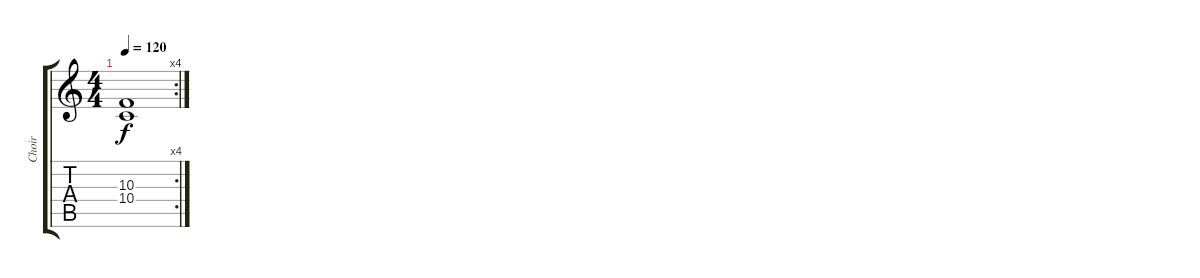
\track ("Choir" "Choir") {instrument choiraahs}
\staff {score tabs}
\tuning (E4 B3 G3 D3 A2 E2) {hide}
\rc 4
\ts (4 4)
\tempo 120
\clef g2
\ks c
(10.3 10.4).1{dy f}
